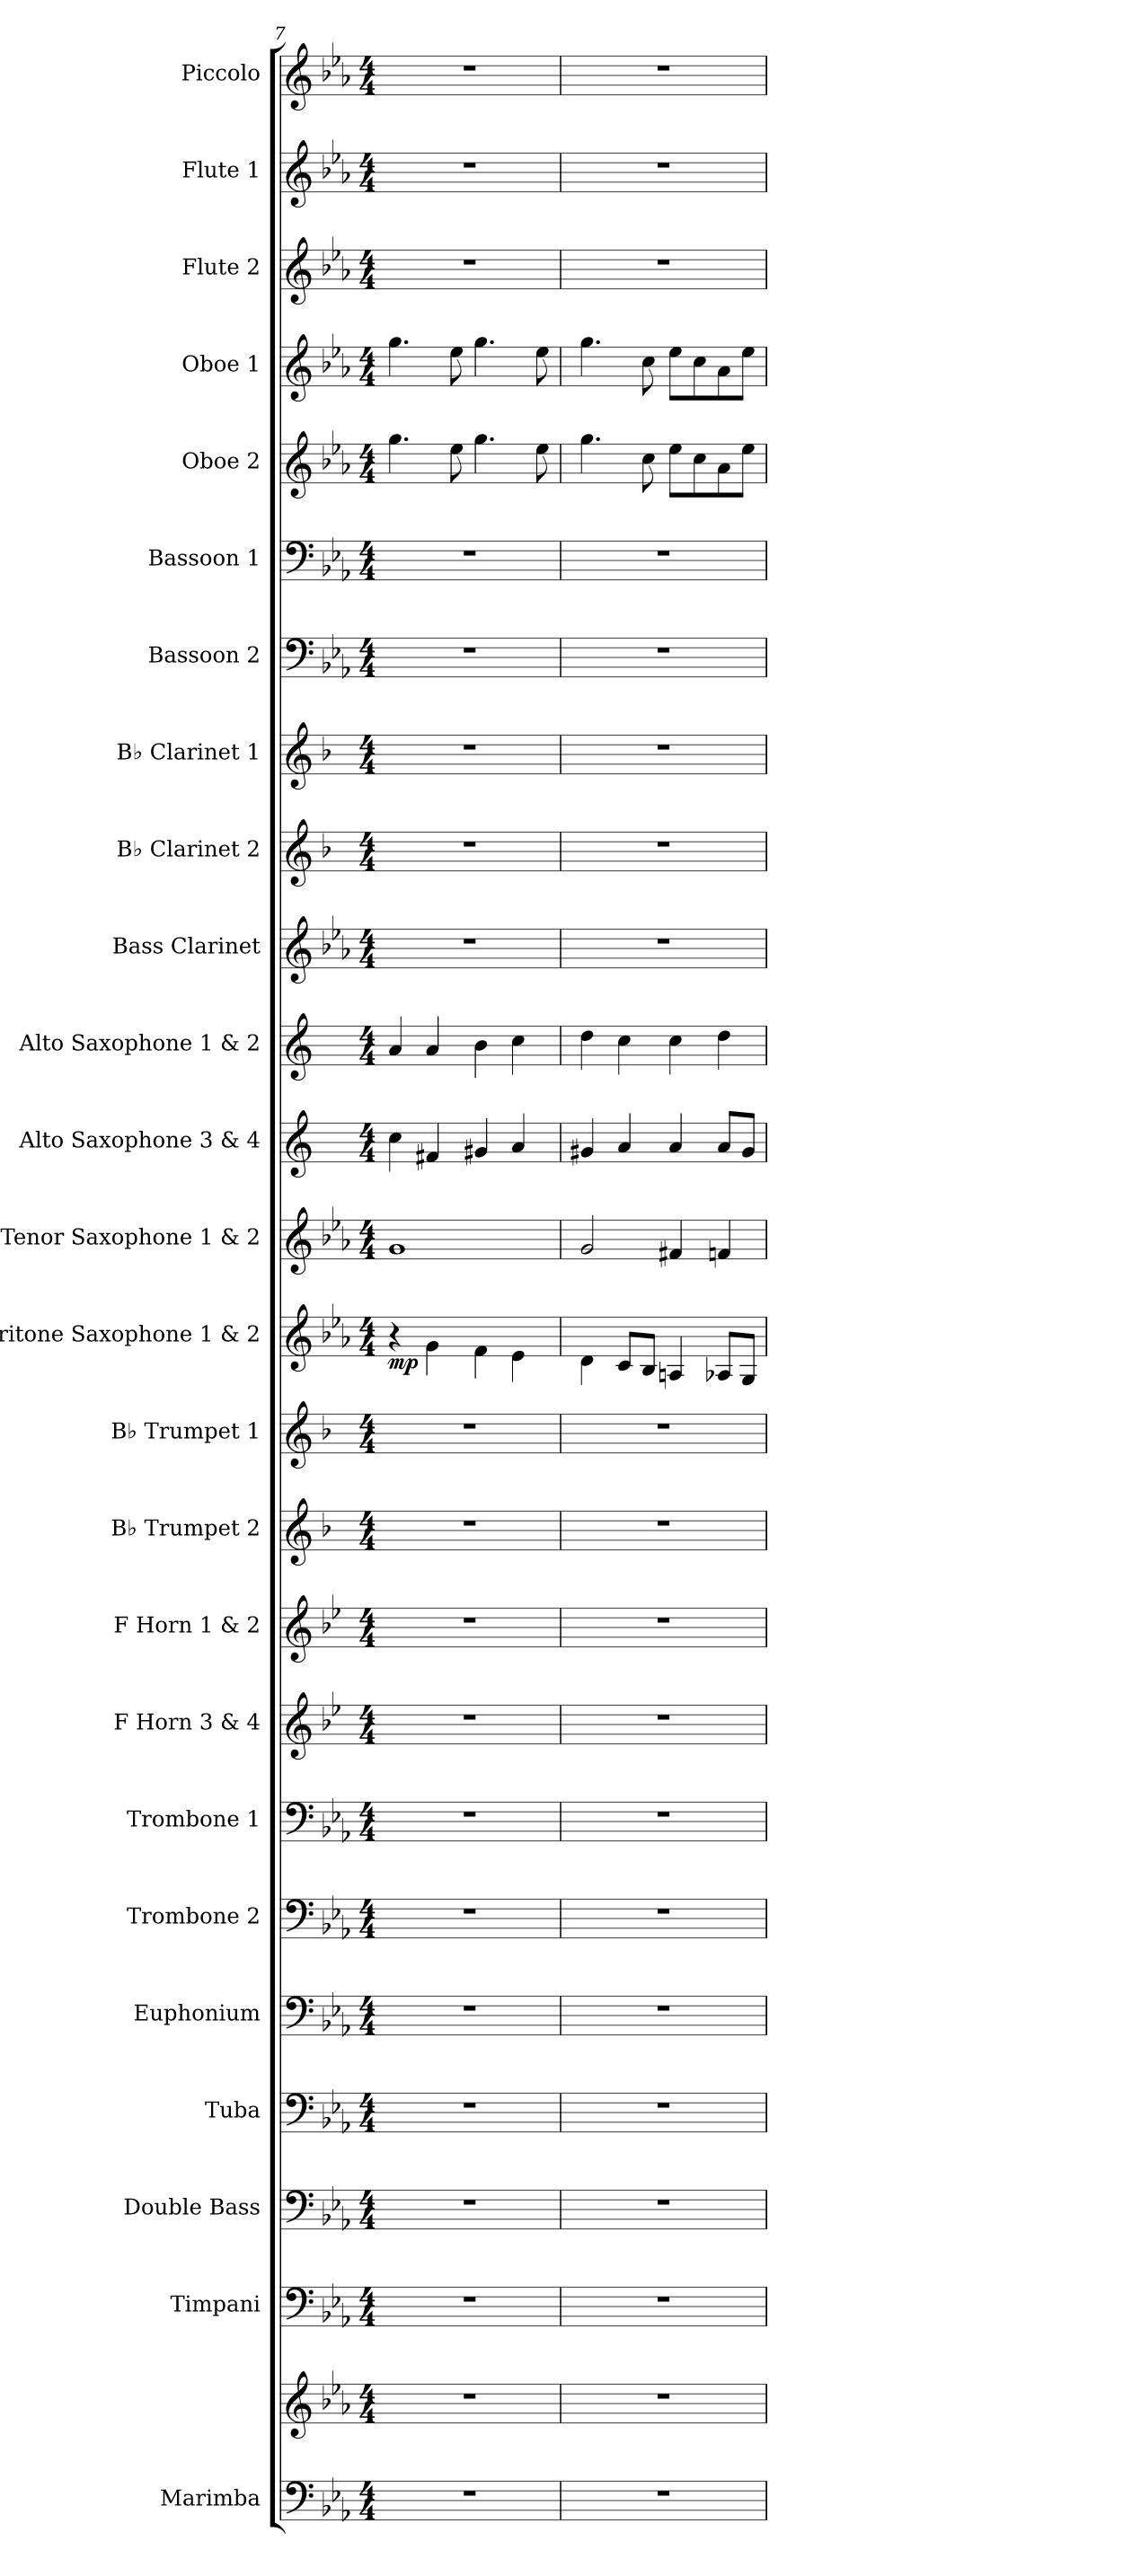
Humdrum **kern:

**kern	**kern	**kern	**kern	**kern	**kern	**kern	**kern	**kern	**kern	**kern	**kern	**kern	**dynam	**kern	**kern	**kern	**kern	**kern	**kern	**kern	**kern	**kern	**kern	**kern	**kern	**kern
*part25	*part25	*part24	*part23	*part22	*part21	*part20	*part19	*part18	*part17	*part16	*part15	*part14	*part14	*part13	*part12	*part11	*part10	*part9	*part8	*part7	*part6	*part5	*part4	*part3	*part2	*part1
*staff26	*staff25	*staff24	*staff23	*staff22	*staff21	*staff20	*staff19	*staff18	*staff17	*staff16	*staff15	*staff14	*staff14	*staff13	*staff12	*staff11	*staff10	*staff9	*staff8	*staff7	*staff6	*staff5	*staff4	*staff3	*staff2	*staff1
*I"Marimba	*	*I"Timpani	*I"Double Bass	*I"Tuba	*I"Euphonium	*I"Trombone 2	*I"Trombone 1	*I"F Horn 3 &amp; 4	*I"F Horn 1 &amp; 2	*I"B♭ Trumpet 2	*I"B♭ Trumpet 1	*I"Baritone Saxophone 1 &amp; 2	*	*I"Tenor Saxophone 1 &amp; 2	*I"Alto Saxophone 3 &amp; 4	*I"Alto Saxophone 1 &amp; 2	*I"Bass Clarinet	*I"B♭ Clarinet 2	*I"B♭ Clarinet 1	*I"Bassoon 2	*I"Bassoon 1	*I"Oboe 2	*I"Oboe 1	*I"Flute 2	*I"Flute 1	*I"Piccolo
*I'Mrm.	*	*I'Timp.	*I'Db.	*I'Tba.	*I'Euph.	*I'Tbn. 2	*I'Tbn. 1	*I'F Hn. 3 4	*I'F Hn. 1 2	*I'B♭ Tpt. 2	*I'B♭ Tpt. 1	*I'Bar. Sax. 1 2	*	*I'T. Sax. 1 2	*I'A. Sax. 3 4	*I'A. Sax. 1 2	*I'B. Cl.	*I'B♭ Cl. 2	*I'B♭ Cl. 1	*I'Bsn. 2	*I'Bsn. 1	*I'Ob. 2	*I'Ob. 1	*I'Fl. 2	*I'Fl. 1	*I'Picc.
!!LO:PB:g=z
*clefF4	*clefG2	*clefF4	*clefF4	*clefF4	*clefF4	*clefF4	*clefF4	*clefG2	*clefG2	*clefG2	*clefG2	*clefG2	*	*clefG2	*clefG2	*clefG2	*clefG2	*clefG2	*clefG2	*clefF4	*clefF4	*clefG2	*clefG2	*clefG2	*clefG2	*clefG2
*	*	*	*ITrd7c12	*	*	*	*	*ITrd4c7	*ITrd4c7	*ITrd1c2	*ITrd1c2	*ITrd12c21	*	*ITrd8c14	*ITrd5c9	*ITrd5c9	*ITrd8c14	*ITrd1c2	*ITrd1c2	*	*	*	*	*	*	*ITrd-7c-12
*k[b-e-a-]	*k[b-e-a-]	*k[b-e-a-]	*k[b-e-a-]	*k[b-e-a-]	*k[b-e-a-]	*k[b-e-a-]	*k[b-e-a-]	*k[b-e-a-]	*k[b-e-a-]	*k[b-e-a-]	*k[b-e-a-]	*k[b-e-a-]	*	*k[b-e-a-]	*k[b-e-a-]	*k[b-e-a-]	*k[b-e-a-]	*k[b-e-a-]	*k[b-e-a-]	*k[b-e-a-]	*k[b-e-a-]	*k[b-e-a-]	*k[b-e-a-]	*k[b-e-a-]	*k[b-e-a-]	*k[b-e-a-]
*M4/4	*M4/4	*M4/4	*M4/4	*M4/4	*M4/4	*M4/4	*M4/4	*M4/4	*M4/4	*M4/4	*M4/4	*M4/4	*	*M4/4	*M4/4	*M4/4	*M4/4	*M4/4	*M4/4	*M4/4	*M4/4	*M4/4	*M4/4	*M4/4	*M4/4	*M4/4
=7	=7	=7	=7	=7	=7	=7	=7	=7	=7	=7	=7	=7	=7	=7	=7	=7	=7	=7	=7	=7	=7	=7	=7	=7	=7	=7
!	!	!	!	!	!	!	!	!	!	!	!	!	!LO:DY:b	!	!	!	!	!	!	!	!	!	!	!	!	!
1r	1r	1r	1r	1r	1r	1r	1r	1r	1r	1r	1r	4r	mp	1G	4e-\	4c/	1r	1r	1r	1r	1r	4.gg\	4.gg\	1r	1r	1r
.	.	.	.	.	.	.	.	.	.	.	.	4G\	.	.	4An/	4c/	.	.	.	.	.	.	.	.	.	.
.	.	.	.	.	.	.	.	.	.	.	.	.	.	.	.	.	.	.	.	.	.	8ee-\	8ee-\	.	.	.
.	.	.	.	.	.	.	.	.	.	.	.	4F\	.	.	4Bn/	4d\	.	.	.	.	.	4.gg\	4.gg\	.	.	.
.	.	.	.	.	.	.	.	.	.	.	.	4E-\	.	.	4c/	4e-\	.	.	.	.	.	.	.	.	.	.
.	.	.	.	.	.	.	.	.	.	.	.	.	.	.	.	.	.	.	.	.	.	8ee-\	8ee-\	.	.	.
=8	=8	=8	=8	=8	=8	=8	=8	=8	=8	=8	=8	=8	=8	=8	=8	=8	=8	=8	=8	=8	=8	=8	=8	=8	=8	=8
1r	1r	1r	1r	1r	1r	1r	1r	1r	1r	1r	1r	4D\	.	2G/	4Bn/	4f\	1r	1r	1r	1r	1r	4.gg\	4.gg\	1r	1r	1r
.	.	.	.	.	.	.	.	.	.	.	.	8C/L	.	.	4c/	4e-\	.	.	.	.	.	.	.	.	.	.
.	.	.	.	.	.	.	.	.	.	.	.	8BB-/J	.	.	.	.	.	.	.	.	.	8cc\	8cc\	.	.	.
.	.	.	.	.	.	.	.	.	.	.	.	4AAn/	.	4F#X/	4c/	4e-\	.	.	.	.	.	8ee-\L	8ee-\L	.	.	.
.	.	.	.	.	.	.	.	.	.	.	.	.	.	.	.	.	.	.	.	.	.	8cc\	8cc\	.	.	.
.	.	.	.	.	.	.	.	.	.	.	.	8AA-X/L	.	4Fn/	8c/L	4f\	.	.	.	.	.	8a-\	8a-\	.	.	.
.	.	.	.	.	.	.	.	.	.	.	.	8GG/J	.	.	8B/J	.	.	.	.	.	.	8ee-\J	8ee-\J	.	.	.
=	=	=	=	=	=	=	=	=	=	=	=	=	=	=	=	=	=	=	=	=	=	=	=	=	=	=
*-	*-	*-	*-	*-	*-	*-	*-	*-	*-	*-	*-	*-	*-	*-	*-	*-	*-	*-	*-	*-	*-	*-	*-	*-	*-	*-
